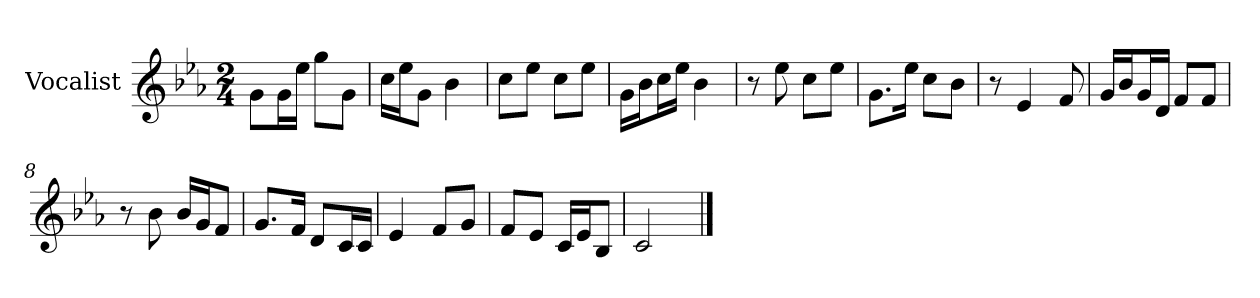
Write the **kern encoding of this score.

**kern
*part1
*staff1
*I"Vocalist
*k[b-e-a-]
*E-:
*M2/4
=
8gL
16gL
16ee-JJ
8ggL
8gJ
=1
16ccLL
16ee-J
8gJ
4b-
=2
8ccL
8ee-J
8ccL
8ee-J
=3
16gLL
16b-J
16ccL
16ee-JJ
4b-
=4
8r
8ee-
8ccL
8ee-J
=5
8.gL
16ee-Jk
8ccL
8b-J
=6
8r
4e-
8f
=7
16gLL
16b-J
16gL
16dJJ
8fL
8fJ
=8
8r
8b-
16b-LL
16gJ
8fJ
=9
8.gL
16fJk
8dL
16cL
16cJJ
=10
4e-
8fL
8gJ
=11
8fL
8e-J
16cLL
16e-J
8B-J
=12
2c
==
*-
